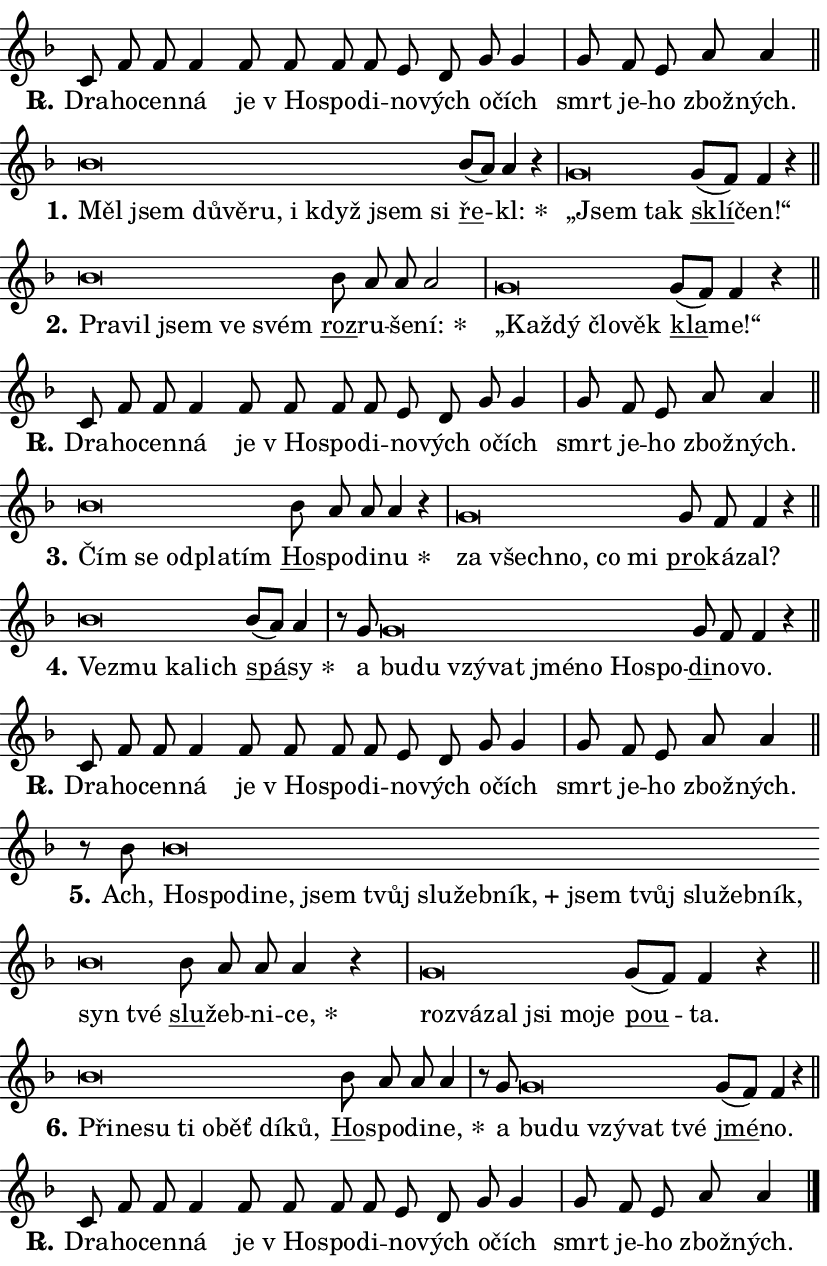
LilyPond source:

\version "2.24.0"
\header { tagline = "" }
\paper {
  indent = 0\cm
  top-margin = 0\cm
  right-margin = 0.13\cm % to fit lyric hyphens
  bottom-margin = 0\cm
  left-margin = 0\cm
  paper-width = 14\cm
  page-breaking = #ly:one-page-breaking
  system-system-spacing.basic-distance = #11
  score-system-spacing.basic-distance = #11
  ragged-last = ##f
}


%% Author: Thomas Morley
%% https://lists.gnu.org/archive/html/lilypond-user/2020-05/msg00002.html
#(define (line-position grob)
"Returns position of @var[grob} in current system:
   @code{'start}, if at first time-step
   @code{'end}, if at last time-step
   @code{'middle} otherwise
"
  (let* ((col (ly:item-get-column grob))
         (ln (ly:grob-object col 'left-neighbor))
         (rn (ly:grob-object col 'right-neighbor))
         (col-to-check-left (if (ly:grob? ln) ln col))
         (col-to-check-right (if (ly:grob? rn) rn col))
         (break-dir-left
           (and
             (ly:grob-property col-to-check-left 'non-musical #f)
             (ly:item-break-dir col-to-check-left)))
         (break-dir-right
           (and
             (ly:grob-property col-to-check-right 'non-musical #f)
             (ly:item-break-dir col-to-check-right))))
        (cond ((eqv? 1 break-dir-left) 'start)
              ((eqv? -1 break-dir-right) 'end)
              (else 'middle))))

#(define (tranparent-at-line-position vctor)
  (lambda (grob)
  "Relying on @code{line-position} select the relevant enry from @var{vctor}.
Used to determine transparency,"
    (case (line-position grob)
      ((end) (not (vector-ref vctor 0)))
      ((middle) (not (vector-ref vctor 1)))
      ((start) (not (vector-ref vctor 2))))))

noteHeadBreakVisibility =
#(define-music-function (break-visibility)(vector?)
"Makes @code{NoteHead}s transparent relying on @var{break-visibility}"
#{
  \override NoteHead.transparent =
    #(tranparent-at-line-position break-visibility)
#})

#(define delete-ledgers-for-transparent-note-heads
  (lambda (grob)
    "Reads whether a @code{NoteHead} is transparent.
If so this @code{NoteHead} is removed from @code{'note-heads} from
@var{grob}, which is supposed to be @code{LedgerLineSpanner}.
As a result ledgers are not printed for this @code{NoteHead}"
    (let* ((nhds-array (ly:grob-object grob 'note-heads))
           (nhds-list
             (if (ly:grob-array? nhds-array)
                 (ly:grob-array->list nhds-array)
                 '()))
           ;; Relies on the transparent-property being done before
           ;; Staff.LedgerLineSpanner.after-line-breaking is executed.
           ;; This is fragile ...
           (to-keep
             (remove
               (lambda (nhd)
                 (ly:grob-property nhd 'transparent #f))
               nhds-list)))
      ;; TODO find a better method to iterate over grob-arrays, similiar
      ;; to filter/remove etc for lists
      ;; For now rebuilt from scratch
      (set! (ly:grob-object grob 'note-heads)  '())
      (for-each
        (lambda (nhd)
          (ly:pointer-group-interface::add-grob grob 'note-heads nhd))
        to-keep))))

squashNotes = {
  \override NoteHead.X-extent = #'(-0.2 . 0.2)
  \override NoteHead.Y-extent = #'(-0.75 . 0)
  \override NoteHead.stencil =
    #(lambda (grob)
       (let ((pos (ly:grob-property grob 'staff-position)))
         (begin
           (if (< pos -7) (display "ERROR: Lower brevis then expected\n") (display ""))
           (if (<= pos -6) ly:text-interface::print ly:note-head::print))))
}
unSquashNotes = {
  \revert NoteHead.X-extent
  \revert NoteHead.Y-extent
  \revert NoteHead.stencil
}

hideNotes = \noteHeadBreakVisibility #begin-of-line-visible
unHideNotes = \noteHeadBreakVisibility #all-visible

% work-around for resetting accidentals
% https://lilypond.org/doc/v2.23/Documentation/notation/displaying-rhythms#unmetered-music
cadenzaMeasure = {
  \cadenzaOff
  \partial 1024 s1024
  \cadenzaOn
}

#(define-markup-command (accent layout props text) (markup?)
  "Underline accented syllable"
  (interpret-markup layout props
    #{\markup \override #'(offset . 4.3) \underline { #text }#}))

responsum = \markup \concat {
  "R" \hspace #-1.05 \path #0.1 #'((moveto 0 0.07) (lineto 0.9 0.8)) \hspace #0.05 "."
}

spaceSize = #0.6828661417322834 % exact space size for TeX Gyre Schola

\layout {
  \context {
    \Staff
    \remove "Time_signature_engraver"
    \override LedgerLineSpanner.after-line-breaking = #delete-ledgers-for-transparent-note-heads
  }
  \context {
    \Lyrics {
      \override LyricSpace.minimum-distance = \spaceSize
      \override LyricText.font-name = #"TeX Gyre Schola"
      \override LyricText.font-size = 1
      \override StanzaNumber.font-name = #"TeX Gyre Schola Bold"
      \override StanzaNumber.font-size = 1
    }
  }
  \context {
    \Score 
    \override NoteHead.text =
      #(lambda (grob) 
        (let ((pos (ly:grob-property grob 'staff-position)))
          #{\markup {
            \combine
              \halign #-0.55 \raise #(if (= pos -6) 0 0.5) \override #'(thickness . 2) \draw-line #'(3.2 . 0)
              \musicglyph "noteheads.sM1"
          }#}))
  }
}

% magnetic-lyrics.ily
%
%   written by
%     Jean Abou Samra <jean@abou-samra.fr>
%     Werner Lemberg <wl@gnu.org>
%
%   adapted by
%     Jiri Hon <jiri.hon@gmail.com>
%
% Version 2022-Apr-15

% https://www.mail-archive.com/lilypond-user@gnu.org/msg149350.html

#(define (Left_hyphen_pointer_engraver context)
   "Collect syllable-hyphen-syllable occurrences in lyrics and store
them in properties.  This engraver only looks to the left.  For
example, if the lyrics input is @code{foo -- bar}, it does the
following.

@itemize @bullet
@item
Set the @code{text} property of the @code{LyricHyphen} grob between
@q{foo} and @q{bar} to @code{foo}.

@item
Set the @code{left-hyphen} property of the @code{LyricText} grob with
text @q{foo} to the @code{LyricHyphen} grob between @q{foo} and
@q{bar}.
@end itemize

Use this auxiliary engraver in combination with the
@code{lyric-@/text::@/apply-@/magnetic-@/offset!} hook."
   (let ((hyphen #f)
         (text #f))
     (make-engraver
      (acknowledgers
       ((lyric-syllable-interface engraver grob source-engraver)
        (set! text grob)))
      (end-acknowledgers
       ((lyric-hyphen-interface engraver grob source-engraver)
        ;(when (not (grob::has-interface grob 'lyric-space-interface))
          (set! hyphen grob)));)
      ((stop-translation-timestep engraver)
       (when (and text hyphen)
         (ly:grob-set-object! text 'left-hyphen hyphen))
       (set! text #f)
       (set! hyphen #f)))))

#(define (lyric-text::apply-magnetic-offset! grob)
   "If the space between two syllables is less than the value in
property @code{LyricText@/.details@/.squash-threshold}, move the right
syllable to the left so that it gets concatenated with the left
syllable.

Use this function as a hook for
@code{LyricText@/.after-@/line-@/breaking} if the
@code{Left_@/hyphen_@/pointer_@/engraver} is active."
   (let ((hyphen (ly:grob-object grob 'left-hyphen #f)))
     (when hyphen
       (let ((left-text (ly:spanner-bound hyphen LEFT)))
         (when (grob::has-interface left-text 'lyric-syllable-interface)
           (let* ((common (ly:grob-common-refpoint grob left-text X))
                  (this-x-ext (ly:grob-extent grob common X))
                  (left-x-ext
                   (begin
                     ;; Trigger magnetism for left-text.
                     (ly:grob-property left-text 'after-line-breaking)
                     (ly:grob-extent left-text common X)))
                  ;; `delta` is the gap width between two syllables.
                  (delta (- (interval-start this-x-ext)
                            (interval-end left-x-ext)))
                  (details (ly:grob-property grob 'details))
                  (threshold (assoc-get 'squash-threshold details 0.2)))
             (when (< delta threshold)
               (let* (;; We have to manipulate the input text so that
                      ;; ligatures crossing syllable boundaries are not
                      ;; disabled.  For languages based on the Latin
                      ;; script this is essentially a beautification.
                      ;; However, for non-Western scripts it can be a
                      ;; necessity.
                      (lt (ly:grob-property left-text 'text))
                      (rt (ly:grob-property grob 'text))
                      (is-space (grob::has-interface hyphen 'lyric-space-interface))
                      (space (if is-space " " ""))
                      (extra-delta (if is-space spaceSize 0))
                      ;; Append new syllable.
                      (ltrt-space (if (and (string? lt) (string? rt))
                                (string-append lt space rt)
                                (make-concat-markup (list lt space rt))))
                      ;; Right-align `ltrt` to the right side.
                      (ltrt-space-markup (grob-interpret-markup
                               grob
                               (make-translate-markup
                                (cons (interval-length this-x-ext) 0)
                                (make-right-align-markup ltrt-space)))))
                 (begin
                   ;; Don't print `left-text`.
                   (ly:grob-set-property! left-text 'stencil #f)
                   ;; Set text and stencil (which holds all collected
                   ;; syllables so far) and shift it to the left.
                   (ly:grob-set-property! grob 'text ltrt-space)
                   (ly:grob-set-property! grob 'stencil ltrt-space-markup)
                   (ly:grob-translate-axis! grob (- (- delta extra-delta)) X))))))))))


#(define (lyric-hyphen::displace-bounds-first grob)
   ;; Make very sure this callback isn't triggered too early.
   (let ((left (ly:spanner-bound grob LEFT))
         (right (ly:spanner-bound grob RIGHT)))
     (ly:grob-property left 'after-line-breaking)
     (ly:grob-property right 'after-line-breaking)
     (ly:lyric-hyphen::print grob)))

squashThreshold = #0.4

\layout {
  \context {
    \Lyrics
    \consists #Left_hyphen_pointer_engraver
    \override LyricText.after-line-breaking =
      #lyric-text::apply-magnetic-offset!
    \override LyricHyphen.stencil = #lyric-hyphen::displace-bounds-first
    \override LyricText.details.squash-threshold = \squashThreshold
    \override LyricHyphen.minimum-distance = 0
    \override LyricHyphen.minimum-length = \squashThreshold
  }
}

squashText = \override LyricText.details.squash-threshold = 9999
unSquashText = \override LyricText.details.squash-threshold = \squashThreshold

leftText = \override LyricText.self-alignment-X = #LEFT
unLeftText = \revert LyricText.self-alignment-X

starOffset = #(lambda (grob) 
                (let ((x_offset (ly:self-alignment-interface::aligned-on-x-parent grob)))
                  (if (= x_offset 0) 0 (+ x_offset 1.2))))

star = #(define-music-function (syllable)(string?)
"Append star separator at the end of a syllable"
#{
  \once \override LyricText.X-offset = #starOffset
  \lyricmode { \markup {
    #syllable
    \override #'((font-name . "TeX Gyre Schola Bold")) \hspace #0.2 \lower #0.65 \larger "*"
  } }
#})

starAccent = #(define-music-function (syllable)(string?)
"Append star separator at the end of a syllable and make accent"
#{
  \once \override LyricText.X-offset = #starOffset
  \lyricmode { \markup {
    \accent #syllable
    \override #'((font-name . "TeX Gyre Schola Bold")) \hspace #0.2 \lower #0.65 \larger "*"
  } }
#})

breath = #(define-music-function (syllable)(string?)
"Append breathing indicator at the end of a syllable"
#{
  \lyricmode { \markup { #syllable "+" } }
#})

optionalBreath = #(define-music-function (syllable)(string?)
"Append optional breathing indicator at the end of a syllable"
#{
  \lyricmode { \markup { #syllable "(+)" } }
#})


\score {
    <<
        \new Voice = "melody" { \cadenzaOn \key f \major \relative { c'8 f f f4 f8 \bar "" f f \bar "" f e d \bar "" g g4 \cadenzaMeasure \bar "|" g8 f e a a4 \cadenzaMeasure \bar "||" \break } }
        \new Lyrics \lyricsto "melody" { \lyricmode { \set stanza = \responsum
Dra -- ho -- cen -- ná je "v Ho" -- spo -- di -- no -- vých o -- čích smrt je -- ho zbož -- ných. } }
    >>
    \layout {}
}

\score {
    <<
        \new Voice = "melody" { \cadenzaOn \key f \major \relative { \squashNotes bes'\breve*1/16 \hideNotes \breve*1/16 \bar "" \breve*1/16 \bar "" \breve*1/16 \bar "" \breve*1/16 \bar "" \breve*1/16 \bar "" \breve*1/16 \bar "" \breve*1/16 \breve*1/16 \bar "" \unHideNotes \unSquashNotes \bar "" bes8[( a)] a4 r \cadenzaMeasure \bar "|" \squashNotes g\breve*1/16 \hideNotes \breve*1/16 \bar "" \unHideNotes \unSquashNotes \bar "" g8[( f)] f4 r \cadenzaMeasure \bar "||" \break } }
        \new Lyrics \lyricsto "melody" { \lyricmode { \set stanza = "1."
\leftText Měl \squashText jsem dů -- vě -- ru, i když jsem si \unLeftText \unSquashText \markup \accent ře -- \star kl: \leftText „Jsem \squashText tak \unLeftText \unSquashText \markup \accent sklí -- čen!“ } }
    >>
    \layout {}
}

\score {
    <<
        \new Voice = "melody" { \cadenzaOn \key f \major \relative { \squashNotes bes'\breve*1/16 \hideNotes \breve*1/16 \bar "" \breve*1/16 \bar "" \breve*1/16 \breve*1/16 \bar "" \unHideNotes \unSquashNotes \bar "" bes8 a a a2 \cadenzaMeasure \bar "|" \squashNotes g\breve*1/16 \hideNotes \breve*1/16 \bar "" \breve*1/16 \breve*1/16 \bar "" \unHideNotes \unSquashNotes \bar "" g8[( f)] f4 r \cadenzaMeasure \bar "||" \break } }
        \new Lyrics \lyricsto "melody" { \lyricmode { \set stanza = "2."
\leftText Pra -- \squashText vil jsem ve svém \unLeftText \unSquashText \markup \accent roz -- ru -- še -- \star ní: \leftText „Kaž -- \squashText dý člo -- věk \unLeftText \unSquashText \markup \accent kla -- me!“ } }
    >>
    \layout {}
}

\score {
    <<
        \new Voice = "melody" { \cadenzaOn \key f \major \relative { c'8 f f f4 f8 \bar "" f f \bar "" f e d \bar "" g g4 \cadenzaMeasure \bar "|" g8 f e a a4 \cadenzaMeasure \bar "||" \break } }
        \new Lyrics \lyricsto "melody" { \lyricmode { \set stanza = \responsum
Dra -- ho -- cen -- ná je "v Ho" -- spo -- di -- no -- vých o -- čích smrt je -- ho zbož -- ných. } }
    >>
    \layout {}
}

\score {
    <<
        \new Voice = "melody" { \cadenzaOn \key f \major \relative { \squashNotes bes'\breve*1/16 \hideNotes \breve*1/16 \bar "" \breve*1/16 \bar "" \breve*1/16 \breve*1/16 \bar "" \unHideNotes \unSquashNotes \bar "" bes8 a a a4 r \cadenzaMeasure \bar "|" \squashNotes g\breve*1/16 \hideNotes \breve*1/16 \bar "" \breve*1/16 \bar "" \breve*1/16 \breve*1/16 \bar "" \unHideNotes \unSquashNotes \bar "" g8 f f4 r \cadenzaMeasure \bar "||" \break } }
        \new Lyrics \lyricsto "melody" { \lyricmode { \set stanza = "3."
\leftText Čím \squashText se od -- pla -- tím \unLeftText \unSquashText \markup \accent Ho -- spo -- di -- \star nu \leftText za \squashText všech -- no, co mi \unLeftText \unSquashText \markup \accent pro -- ká -- zal? } }
    >>
    \layout {}
}

\score {
    <<
        \new Voice = "melody" { \cadenzaOn \key f \major \relative { \squashNotes bes'\breve*1/16 \hideNotes \breve*1/16 \bar "" \breve*1/16 \breve*1/16 \bar "" \unHideNotes \unSquashNotes \bar "" bes8[( a)] a4 \cadenzaMeasure \bar "|" r8 g8 \squashNotes g\breve*1/16 \hideNotes \breve*1/16 \bar "" \breve*1/16 \bar "" \breve*1/16 \bar "" \breve*1/16 \bar "" \breve*1/16 \bar "" \breve*1/16 \breve*1/16 \bar "" \unHideNotes \unSquashNotes \bar "" g8 f f4 r \cadenzaMeasure \bar "||" \break } }
        \new Lyrics \lyricsto "melody" { \lyricmode { \set stanza = "4."
\leftText Ve -- \squashText zmu ka -- lich \unLeftText \unSquashText \markup \accent spá -- \star sy a \leftText bu -- \squashText du vzý -- vat jmé -- no Ho -- spo -- \unLeftText \unSquashText \markup \accent di -- no -- vo. } }
    >>
    \layout {}
}

\score {
    <<
        \new Voice = "melody" { \cadenzaOn \key f \major \relative { c'8 f f f4 f8 \bar "" f f \bar "" f e d \bar "" g g4 \cadenzaMeasure \bar "|" g8 f e a a4 \cadenzaMeasure \bar "||" \break } }
        \new Lyrics \lyricsto "melody" { \lyricmode { \set stanza = \responsum
Dra -- ho -- cen -- ná je "v Ho" -- spo -- di -- no -- vých o -- čích smrt je -- ho zbož -- ných. } }
    >>
    \layout {}
}

\score {
    <<
        \new Voice = "melody" { \cadenzaOn \key f \major \relative { r8 bes'8 \squashNotes bes\breve*1/16 \hideNotes \breve*1/16 \bar "" \breve*1/16 \bar "" \breve*1/16 \bar "" \breve*1/16 \bar "" \breve*1/16 \bar "" \breve*1/16 \bar "" \breve*1/16 \bar "" \breve*1/16 \bar "" \breve*1/16 \bar "" \breve*1/16 \bar "" \breve*1/16 \bar "" \breve*1/16 \bar "" \breve*1/16 \bar "" \breve*1/16 \breve*1/16 \bar "" \unHideNotes \unSquashNotes \bar "" bes8 a a a4 r \cadenzaMeasure \bar "|" \squashNotes g\breve*1/16 \hideNotes \breve*1/16 \bar "" \breve*1/16 \bar "" \breve*1/16 \bar "" \breve*1/16 \breve*1/16 \bar "" \unHideNotes \unSquashNotes \bar "" g8[( f)] f4 r \cadenzaMeasure \bar "||" \break } }
        \new Lyrics \lyricsto "melody" { \lyricmode { \set stanza = "5."
Ach, \leftText Ho -- \squashText spo -- di -- ne, jsem tvůj slu -- žeb -- \breath "ník," jsem tvůj slu -- žeb -- ník, syn tvé \unLeftText \unSquashText \markup \accent slu -- žeb -- ni -- \star ce, \leftText roz -- \squashText vá -- zal jsi mo -- je \unLeftText \unSquashText \markup \accent pou -- ta. } }
    >>
    \layout {}
}

\score {
    <<
        \new Voice = "melody" { \cadenzaOn \key f \major \relative { \squashNotes bes'\breve*1/16 \hideNotes \breve*1/16 \bar "" \breve*1/16 \bar "" \breve*1/16 \bar "" \breve*1/16 \bar "" \breve*1/16 \bar "" \breve*1/16 \breve*1/16 \bar "" \unHideNotes \unSquashNotes \bar "" bes8 a a a4 \cadenzaMeasure \bar "|" r8 g8 \squashNotes g\breve*1/16 \hideNotes \breve*1/16 \bar "" \breve*1/16 \bar "" \breve*1/16 \breve*1/16 \bar "" \unHideNotes \unSquashNotes \bar "" g8[( f)] f4 r \cadenzaMeasure \bar "||" \break } }
        \new Lyrics \lyricsto "melody" { \lyricmode { \set stanza = "6."
\leftText Při -- \squashText ne -- su ti o -- běť dí -- ků, \unLeftText \unSquashText \markup \accent Ho -- spo -- di -- \star ne, a \leftText bu -- \squashText du vzý -- vat tvé \unLeftText \unSquashText \markup \accent jmé -- no. } }
    >>
    \layout {}
}

\score {
    <<
        \new Voice = "melody" { \cadenzaOn \key f \major \relative { c'8 f f f4 f8 \bar "" f f \bar "" f e d \bar "" g g4 \cadenzaMeasure \bar "|" g8 f e a a4 \cadenzaMeasure \bar "||" \break } \bar "|." }
        \new Lyrics \lyricsto "melody" { \lyricmode { \set stanza = \responsum
Dra -- ho -- cen -- ná je "v Ho" -- spo -- di -- no -- vých o -- čích smrt je -- ho zbož -- ných. } }
    >>
    \layout {}
}
